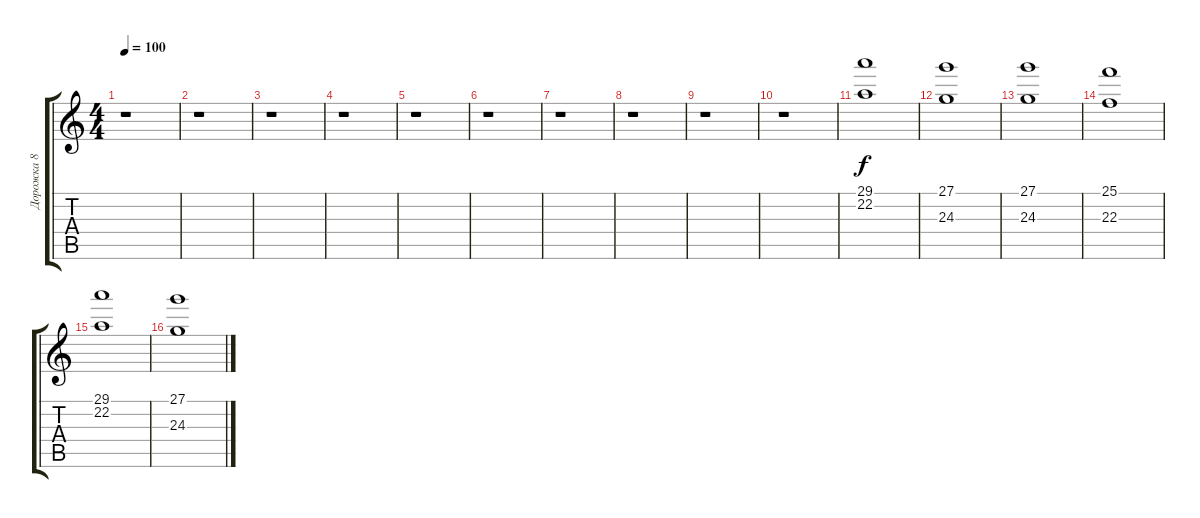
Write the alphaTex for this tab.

\track ("Дорожка 8" "Дорожка 8") {instrument stringensemble1}
\staff {score tabs}
\tuning (E4 B3 G3 D3 A2 E2) {hide}
\ts (4 4)
\tempo 100
\clef g2
\ks c
r.1{dy f} |
r.1 |
r.1 |
r.1 |
r.1 |
r.1 |
r.1 |
r.1 |
r.1 |
r.1 |
(29.1 22.2).1 |
(27.1 24.3).1 |
(27.1 24.3).1 |
(25.1 22.3).1 |
(29.1 22.2).1 |
(27.1 24.3).1
